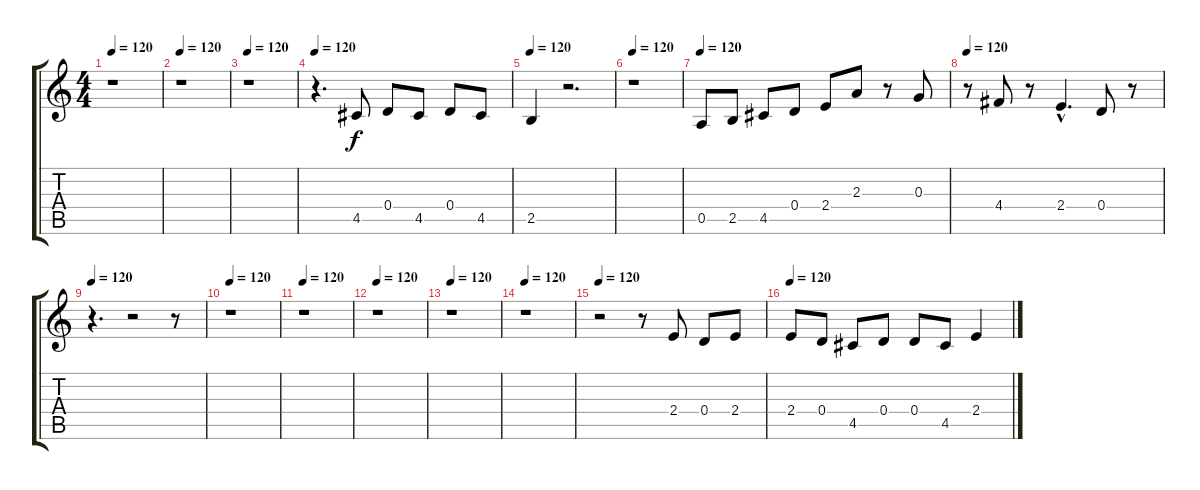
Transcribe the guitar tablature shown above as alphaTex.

\track "" {instrument electricguitarclean}
\staff {score tabs}
\tuning (E4 B3 G3 D3 A2 E2) {hide}
\ts (4 4)
\tempo 120
\clef g2
\ks c
r.1{dy f} |
\tempo 120
r.1 |
\tempo 120
r.1 |
\tempo 120
r.4{d} 4.5.8 0.4.8 4.5.8 0.4.8 4.5.8 |
\tempo 120
2.5.4 r.2{d} |
\tempo 120
r.1 |
\tempo 120
0.5.8 2.5.8 4.5.8 0.4.8 2.4.8 2.3.8 r.8 0.3.8 |
\tempo 120
r.8 4.4.8 r.8 2.4{hac}.4{d} 0.4.8 r.8 |
\tempo 120
r.4{d} r.2 r.8 |
\tempo 120
r.1 |
\tempo 120
r.1 |
\tempo 120
r.1 |
\tempo 120
r.1 |
\tempo 120
r.1 |
\tempo 120
r.2 r.8 2.4.8 0.4.8 2.4.8 |
\tempo 120
2.4.8 0.4.8 4.5.8 0.4.8 0.4.8 4.5.8 2.4.4
